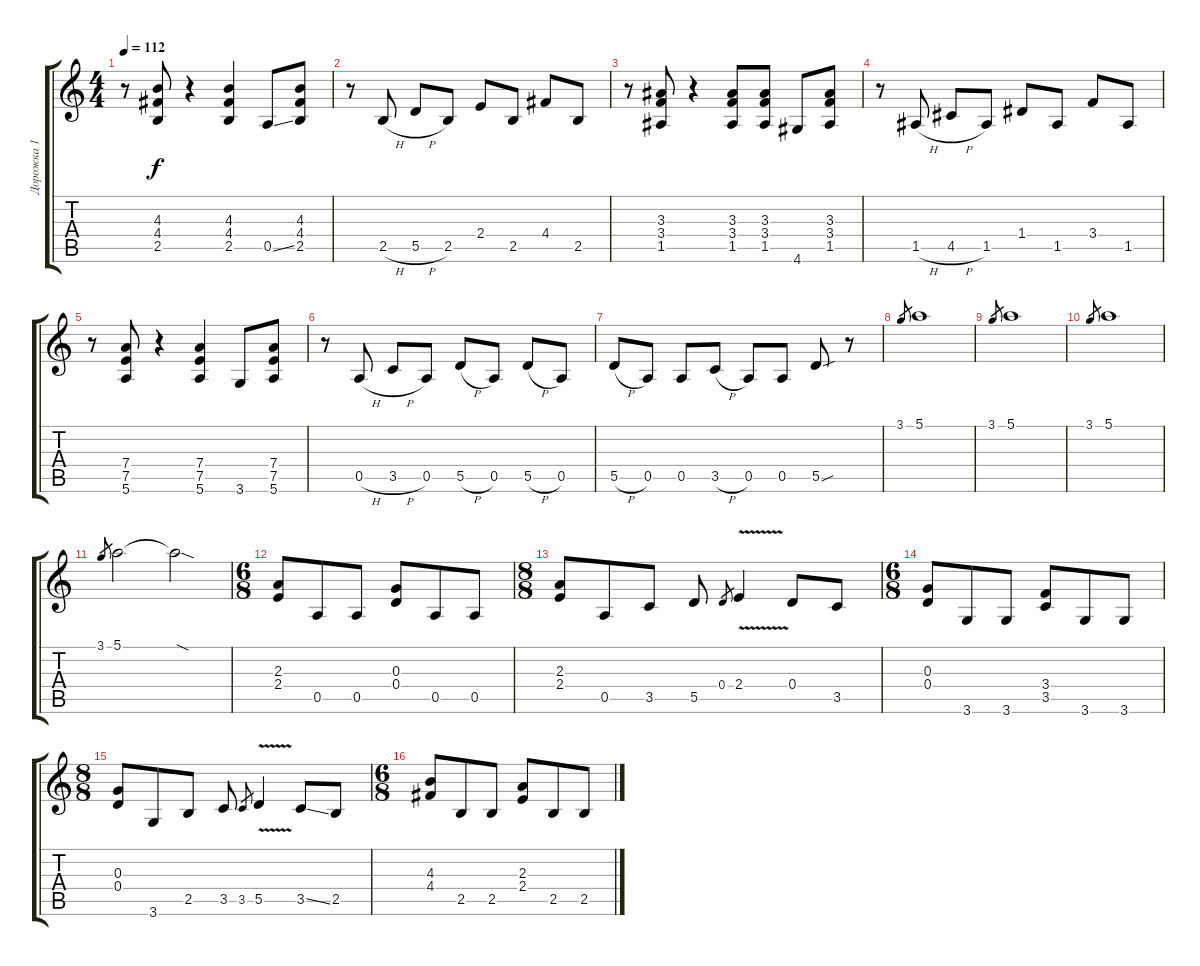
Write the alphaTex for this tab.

\track ("Дорожка 1" "Дорожка 1") {instrument electricguitarclean}
\staff {score tabs}
\tuning (E4 B3 G3 D3 A2 E2) {hide}
\ts (4 4)
\tempo 112
\clef g2
\ks c
r.8{dy f} (4.3 4.4 2.5).8 r.4 (4.3 4.4 2.5).4 0.5{ss}.8 (4.3 4.4 2.5).8 |
r.8 2.5{h}.8 5.5{h}.8 2.5.8 2.4.8 2.5.8 4.4.8 2.5.8 |
r.8 (3.3 3.4 1.5).8 r.4 (3.3 3.4 1.5).8 (3.3 3.4 1.5).8 4.6.8 (3.3 3.4 1.5).8 |
r.8 1.5{h}.8 4.5{h}.8 1.5.8 1.4.8 1.5.8 3.4.8 1.5.8 |
r.8 (7.4 7.5 5.6).8 r.4 (7.4 7.5 5.6).4 3.6.8 (7.4 7.5 5.6).8 |
r.8 0.5{h}.8 3.5{h}.8 0.5.8 5.5{h}.8 0.5.8 5.5{h}.8 0.5.8 |
5.5{h}.8 0.5.8 0.5.8 3.5{h}.8 0.5.8 0.5.8 5.5{sou}.8 r.8 |
3.1.8{gr} 5.1.1 |
3.1.8{gr} 5.1.1{instrument electricguitarclean} |
3.1.8{gr} 5.1.1 |
3.1.8{gr} 5.1.2 5.1{sod t}.2 |
\ts (6 8)
(2.3 2.4).8{instrument electricguitarclean} 0.5.8 0.5.8 (0.3 0.4).8 0.5.8 0.5.8 |
\ts (8 8)
(2.3 2.4).8 0.5.8 3.5.8 5.5.8 0.4.8{gr} 2.4{v}.4 0.4.8 3.5.8 |
\ts (6 8)
(0.3 0.4).8 3.6.8 3.6.8 (3.4 3.5).8 3.6.8 3.6.8 |
\ts (8 8)
(0.3 0.4).8 3.6.8 2.5.8 3.5.8 3.5.8{gr} 5.5{v}.4 3.5{ss}.8 2.5.8 |
\ts (6 8)
(4.3 4.4).8 2.5.8 2.5.8 (2.3 2.4).8 2.5.8 2.5.8
